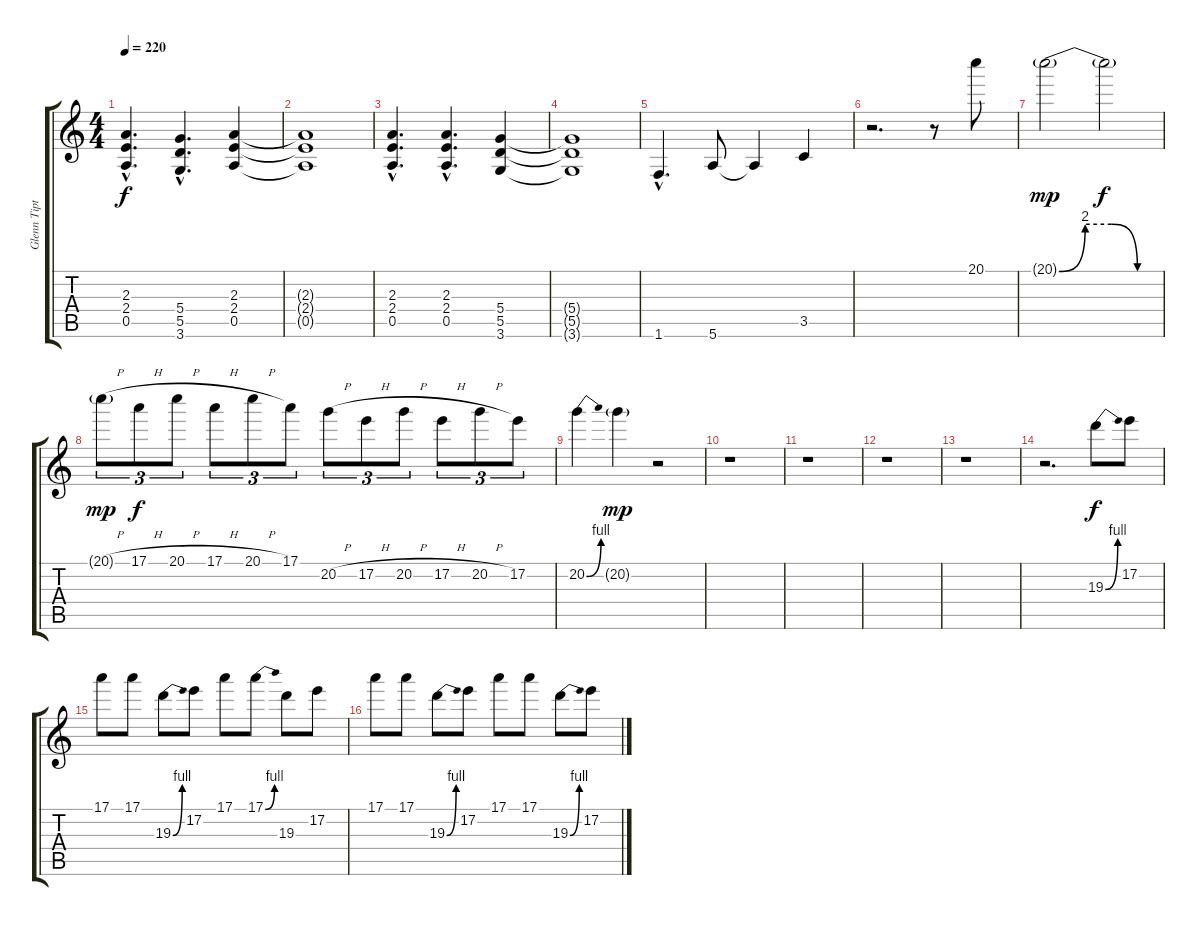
\track ("Glenn Tipton" "Glenn Tipt") {instrument distortionguitar}
\staff {score tabs}
\tuning (E4 B3 G3 D3 A2 E2) {hide}
\ts (4 4)
\tempo 220
\clef g2
\ks c
(2.3{hac} 2.4{hac} 0.5{hac}).4{d dy f} (5.4{hac} 5.5{hac} 3.6{hac}).4{d} (2.3 2.4 0.5).4 |
(2.3{t} 2.4{t} 0.5{t}).1 |
(2.3{hac} 2.4{hac} 0.5{hac}).4{d} (2.3{hac} 2.4{hac} 0.5{hac}).4{d} (5.4 5.5 3.6).4 |
(5.4{t} 5.5{t} 3.6{t}).1 |
1.6{hac}.4{d} 5.6.8 5.6{t}.4 3.5.4 |
r.2{d} r.8 20.1.8 |
20.1{be (custom 0 0 15 8 30 8 45 0 60 0) g}.2{dy mp} 20.1{t}.2{dy f} |
20.1{h g}.8{tu (3 2) dy mp} 17.1{h}.8{tu (3 2) dy f} 20.1{h}.8{tu (3 2)} 17.1{h}.8{tu (3 2)} 20.1{h}.8{tu (3 2)} 17.1.8{tu (3 2)} 20.2{h}.8{tu (3 2)} 17.2{h}.8{tu (3 2)} 20.2{h}.8{tu (3 2)} 17.2{h}.8{tu (3 2)} 20.2{h}.8{tu (3 2)} 17.2.8{tu (3 2)} |
20.2{be (bend 0 0 60 4)}.4 20.2{g}.4{dy mp} r.2 |
r.1 |
r.1 |
r.1 |
r.1 |
r.2{d} 19.3{be (bend 0 0 60 4)}.8{dy f} 17.2.8 |
17.1.8 17.1.8 19.3{be (bend 0 0 60 4)}.8 17.2.8 17.1.8 17.1{be (bend 0 0 60 4)}.8 19.3.8 17.2.8 |
17.1.8 17.1.8 19.3{be (bend 0 0 60 4)}.8 17.2.8 17.1.8 17.1.8 19.3{be (bend 0 0 60 4)}.8 17.2.8
